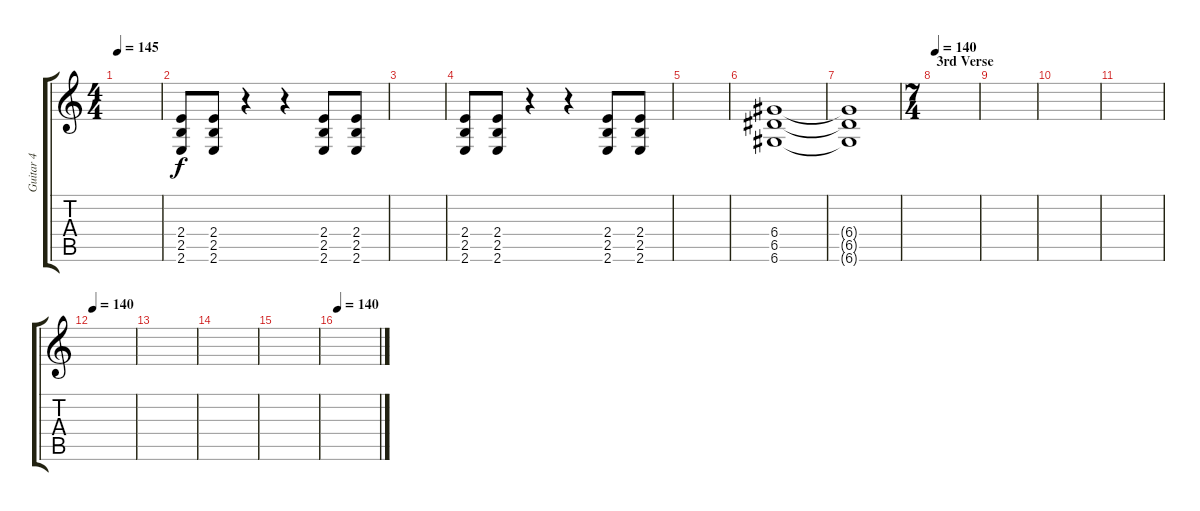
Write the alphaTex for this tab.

\track ("Guitar 4" "Guitar 4") {instrument overdrivenguitar}
\staff {score tabs}
\tuning (E4 B3 G3 D3 A2 D2) {hide}
\ts (4 4)
\tempo 145
\clef g2
\ks c
|
(2.4 2.5 2.6).8 (2.4 2.5 2.6).8 r.4 r.4 (2.4 2.5 2.6).8 (2.4 2.5 2.6).8 |
|
(2.4 2.5 2.6).8 (2.4 2.5 2.6).8 r.4 r.4 (2.4 2.5 2.6).8 (2.4 2.5 2.6).8 |
|
(6.4 6.5 6.6).1 |
(6.4{t} 6.5{t} 6.6{t}).1 |
\ts (7 4)
\section ("" "3rd Verse")
\tempo 140
|
|
|
|
\tempo 140
|
|
|
|
\tempo 140
